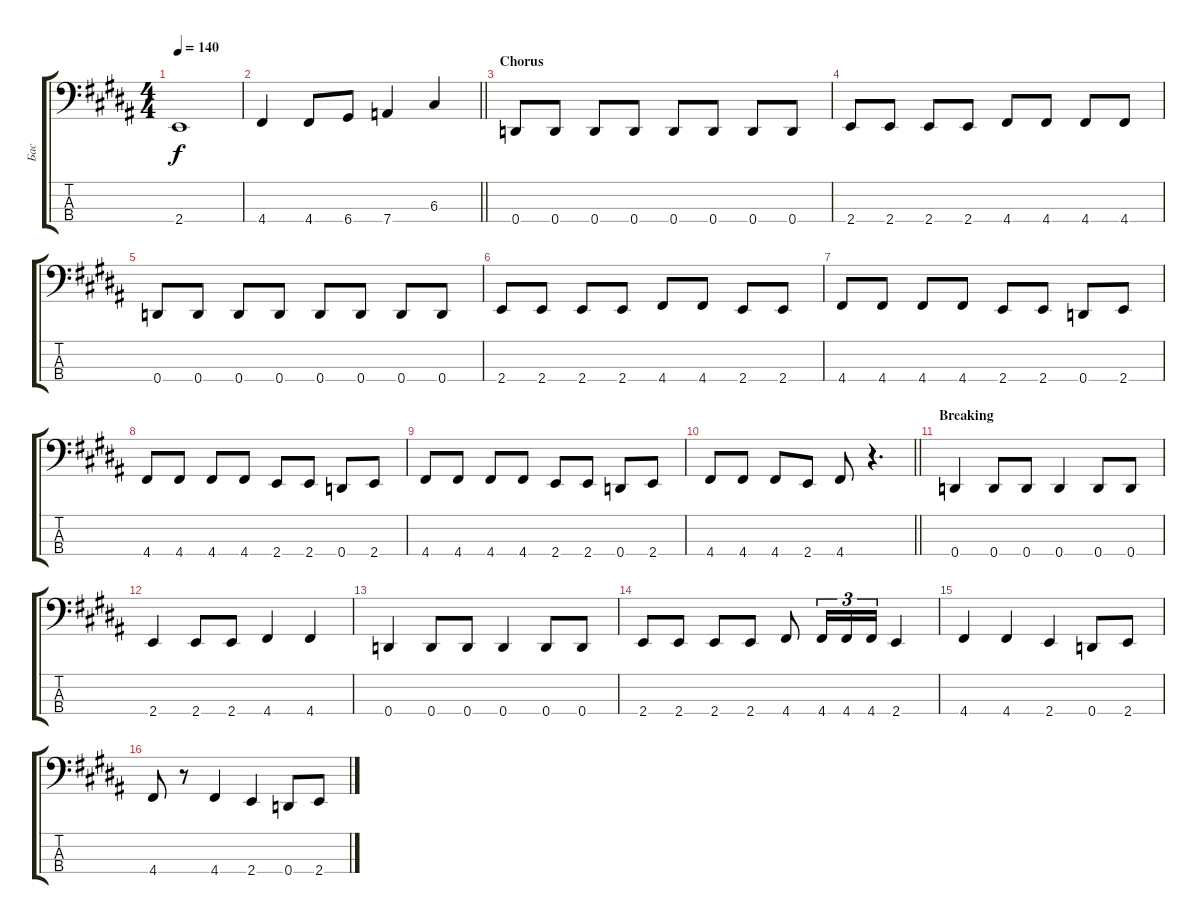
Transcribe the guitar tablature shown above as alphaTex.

\track ("Бас" "Бас") {instrument electricbassfinger}
\staff {score tabs}
\tuning (F2 C2 G1 D1) {hide}
\ts (4 4)
\tempo 140
\clef f4
\ks g#minor
2.4.1{dy f} |
\barLineRight lightlight
4.4.4 4.4.8 6.4.8 7.4.4 6.3.4 |
\section ("" "Chorus")
0.4.8 0.4.8 0.4.8 0.4.8 0.4.8 0.4.8 0.4.8 0.4.8 |
2.4.8 2.4.8 2.4.8 2.4.8 4.4.8 4.4.8 4.4.8 4.4.8 |
0.4.8 0.4.8 0.4.8 0.4.8 0.4.8 0.4.8 0.4.8 0.4.8 |
2.4.8 2.4.8 2.4.8 2.4.8 4.4.8 4.4.8 2.4.8 2.4.8 |
4.4.8 4.4.8 4.4.8 4.4.8 2.4.8 2.4.8 0.4.8 2.4.8 |
4.4.8 4.4.8 4.4.8 4.4.8 2.4.8 2.4.8 0.4.8 2.4.8 |
4.4.8 4.4.8 4.4.8 4.4.8 2.4.8 2.4.8 0.4.8 2.4.8 |
\barLineRight lightlight
4.4.8 4.4.8 4.4.8 2.4.8 4.4.8 r.4{d} |
\section ("" "Breaking")
0.4.4 0.4.8 0.4.8 0.4.4 0.4.8 0.4.8 |
2.4.4 2.4.8 2.4.8 4.4.4 4.4.4 |
0.4.4 0.4.8 0.4.8 0.4.4 0.4.8 0.4.8 |
2.4.8 2.4.8 2.4.8 2.4.8 4.4.8 4.4.16{tu (3 2)} 4.4.16{tu (3 2)} 4.4.16{tu (3 2)} 2.4.4 |
4.4.4 4.4.4 2.4.4 0.4.8 2.4.8 |
4.4.8 r.8 4.4.4 2.4.4 0.4.8 2.4.8
